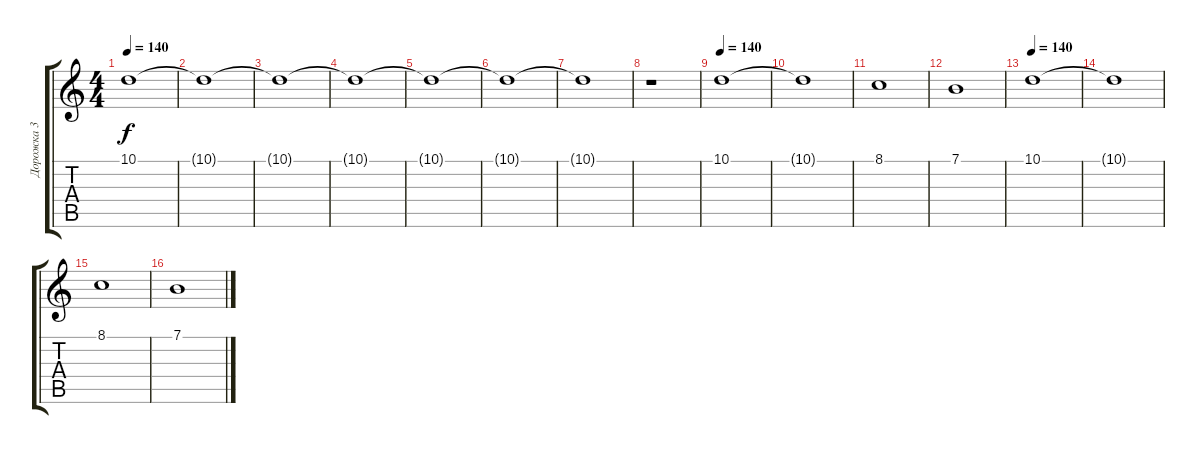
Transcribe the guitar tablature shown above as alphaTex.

\track ("Дорожка 3" "Дорожка 3") {instrument stringensemble1}
\staff {score tabs}
\tuning (E4 B3 G3 D3 A2 E2) {hide}
\ts (4 4)
\tempo 140
\clef g2
\ks c
10.1.1{dy f} |
10.1{t}.1 |
10.1{t}.1 |
10.1{t}.1 |
10.1{t}.1 |
10.1{t}.1 |
10.1{t}.1 |
r.1 |
\tempo 140
10.1.1 |
10.1{t}.1 |
8.1.1 |
7.1.1 |
\tempo 140
10.1.1 |
10.1{t}.1 |
8.1.1 |
7.1.1
